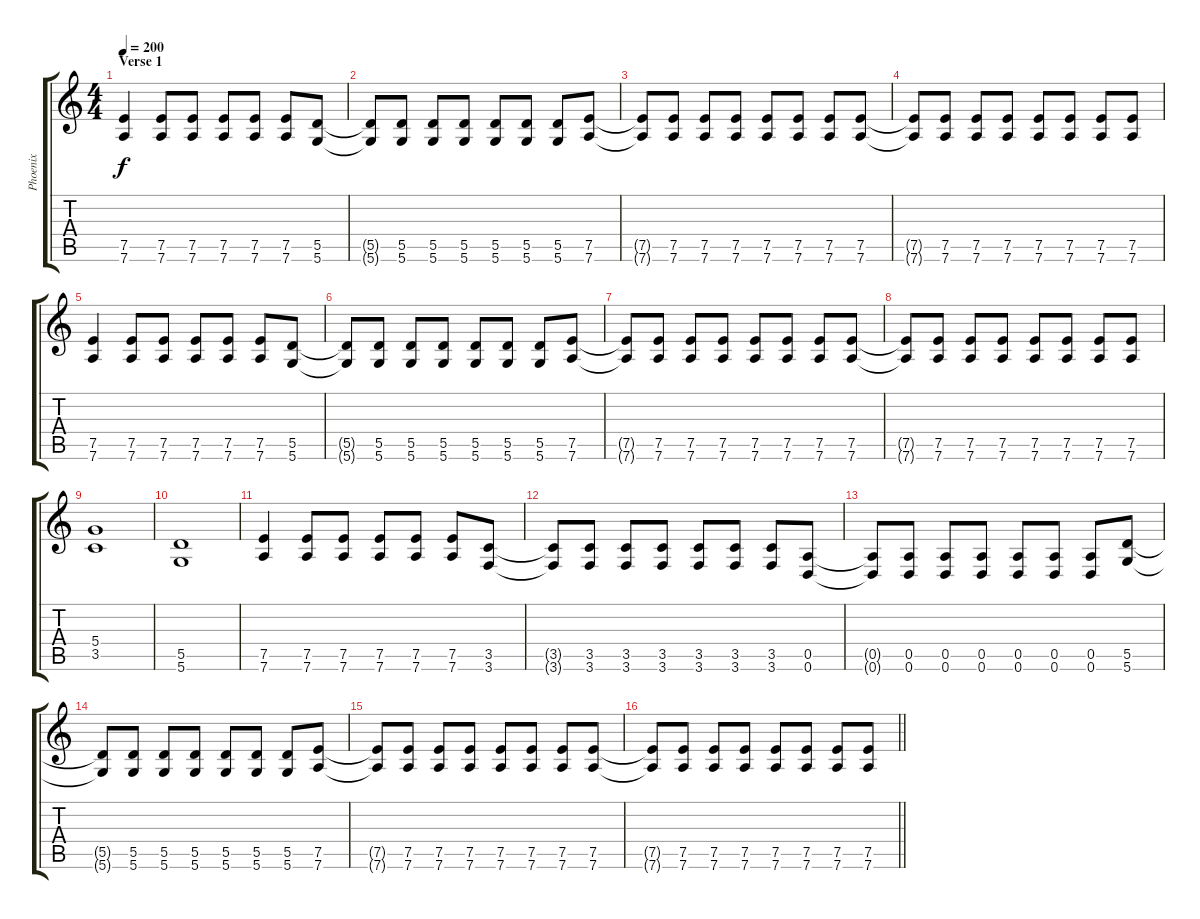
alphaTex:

\track ("Phoenix" "Phoenix") {instrument distortionguitar}
\staff {score tabs}
\tuning (E4 B3 G3 D3 A2 D2) {hide}
\ts (4 4)
\section ("" "Verse 1")
\tempo 200
\clef g2
\ks c
(7.5 7.6).4{dy f} (7.5 7.6).8 (7.5 7.6).8 (7.5 7.6).8 (7.5 7.6).8 (7.5 7.6).8 (5.5 5.6).8 |
(5.5{t} 5.6{t}).8 (5.5 5.6).8 (5.5 5.6).8 (5.5 5.6).8 (5.5 5.6).8 (5.5 5.6).8 (5.5 5.6).8 (7.5 7.6).8 |
(7.5{t} 7.6{t}).8 (7.5 7.6).8 (7.5 7.6).8 (7.5 7.6).8 (7.5 7.6).8 (7.5 7.6).8 (7.5 7.6).8 (7.5 7.6).8 |
(7.5{t} 7.6{t}).8 (7.5 7.6).8 (7.5 7.6).8 (7.5 7.6).8 (7.5 7.6).8 (7.5 7.6).8 (7.5 7.6).8 (7.5 7.6).8 |
(7.5 7.6).4 (7.5 7.6).8 (7.5 7.6).8 (7.5 7.6).8 (7.5 7.6).8 (7.5 7.6).8 (5.5 5.6).8 |
(5.5{t} 5.6{t}).8 (5.5 5.6).8 (5.5 5.6).8 (5.5 5.6).8 (5.5 5.6).8 (5.5 5.6).8 (5.5 5.6).8 (7.5 7.6).8 |
(7.5{t} 7.6{t}).8 (7.5 7.6).8 (7.5 7.6).8 (7.5 7.6).8 (7.5 7.6).8 (7.5 7.6).8 (7.5 7.6).8 (7.5 7.6).8 |
(7.5{t} 7.6{t}).8 (7.5 7.6).8 (7.5 7.6).8 (7.5 7.6).8 (7.5 7.6).8 (7.5 7.6).8 (7.5 7.6).8 (7.5 7.6).8 |
(5.4 3.5).1 |
(5.5 5.6).1 |
(7.5 7.6).4 (7.5 7.6).8 (7.5 7.6).8 (7.5 7.6).8 (7.5 7.6).8 (7.5 7.6).8 (3.5 3.6).8 |
(3.5{t} 3.6{t}).8 (3.5 3.6).8 (3.5 3.6).8 (3.5 3.6).8 (3.5 3.6).8 (3.5 3.6).8 (3.5 3.6).8 (0.5 0.6).8 |
(0.5{t} 0.6{t}).8 (0.5 0.6).8 (0.5 0.6).8 (0.5 0.6).8 (0.5 0.6).8 (0.5 0.6).8 (0.5 0.6).8 (5.5 5.6).8 |
(5.5{t} 5.6{t}).8 (5.5 5.6).8 (5.5 5.6).8 (5.5 5.6).8 (5.5 5.6).8 (5.5 5.6).8 (5.5 5.6).8 (7.5 7.6).8 |
(7.5{t} 7.6{t}).8 (7.5 7.6).8 (7.5 7.6).8 (7.5 7.6).8 (7.5 7.6).8 (7.5 7.6).8 (7.5 7.6).8 (7.5 7.6).8 |
\barLineRight lightlight
(7.5{t} 7.6{t}).8 (7.5 7.6).8 (7.5 7.6).8 (7.5 7.6).8 (7.5 7.6).8 (7.5 7.6).8 (7.5 7.6).8 (7.5 7.6).8
